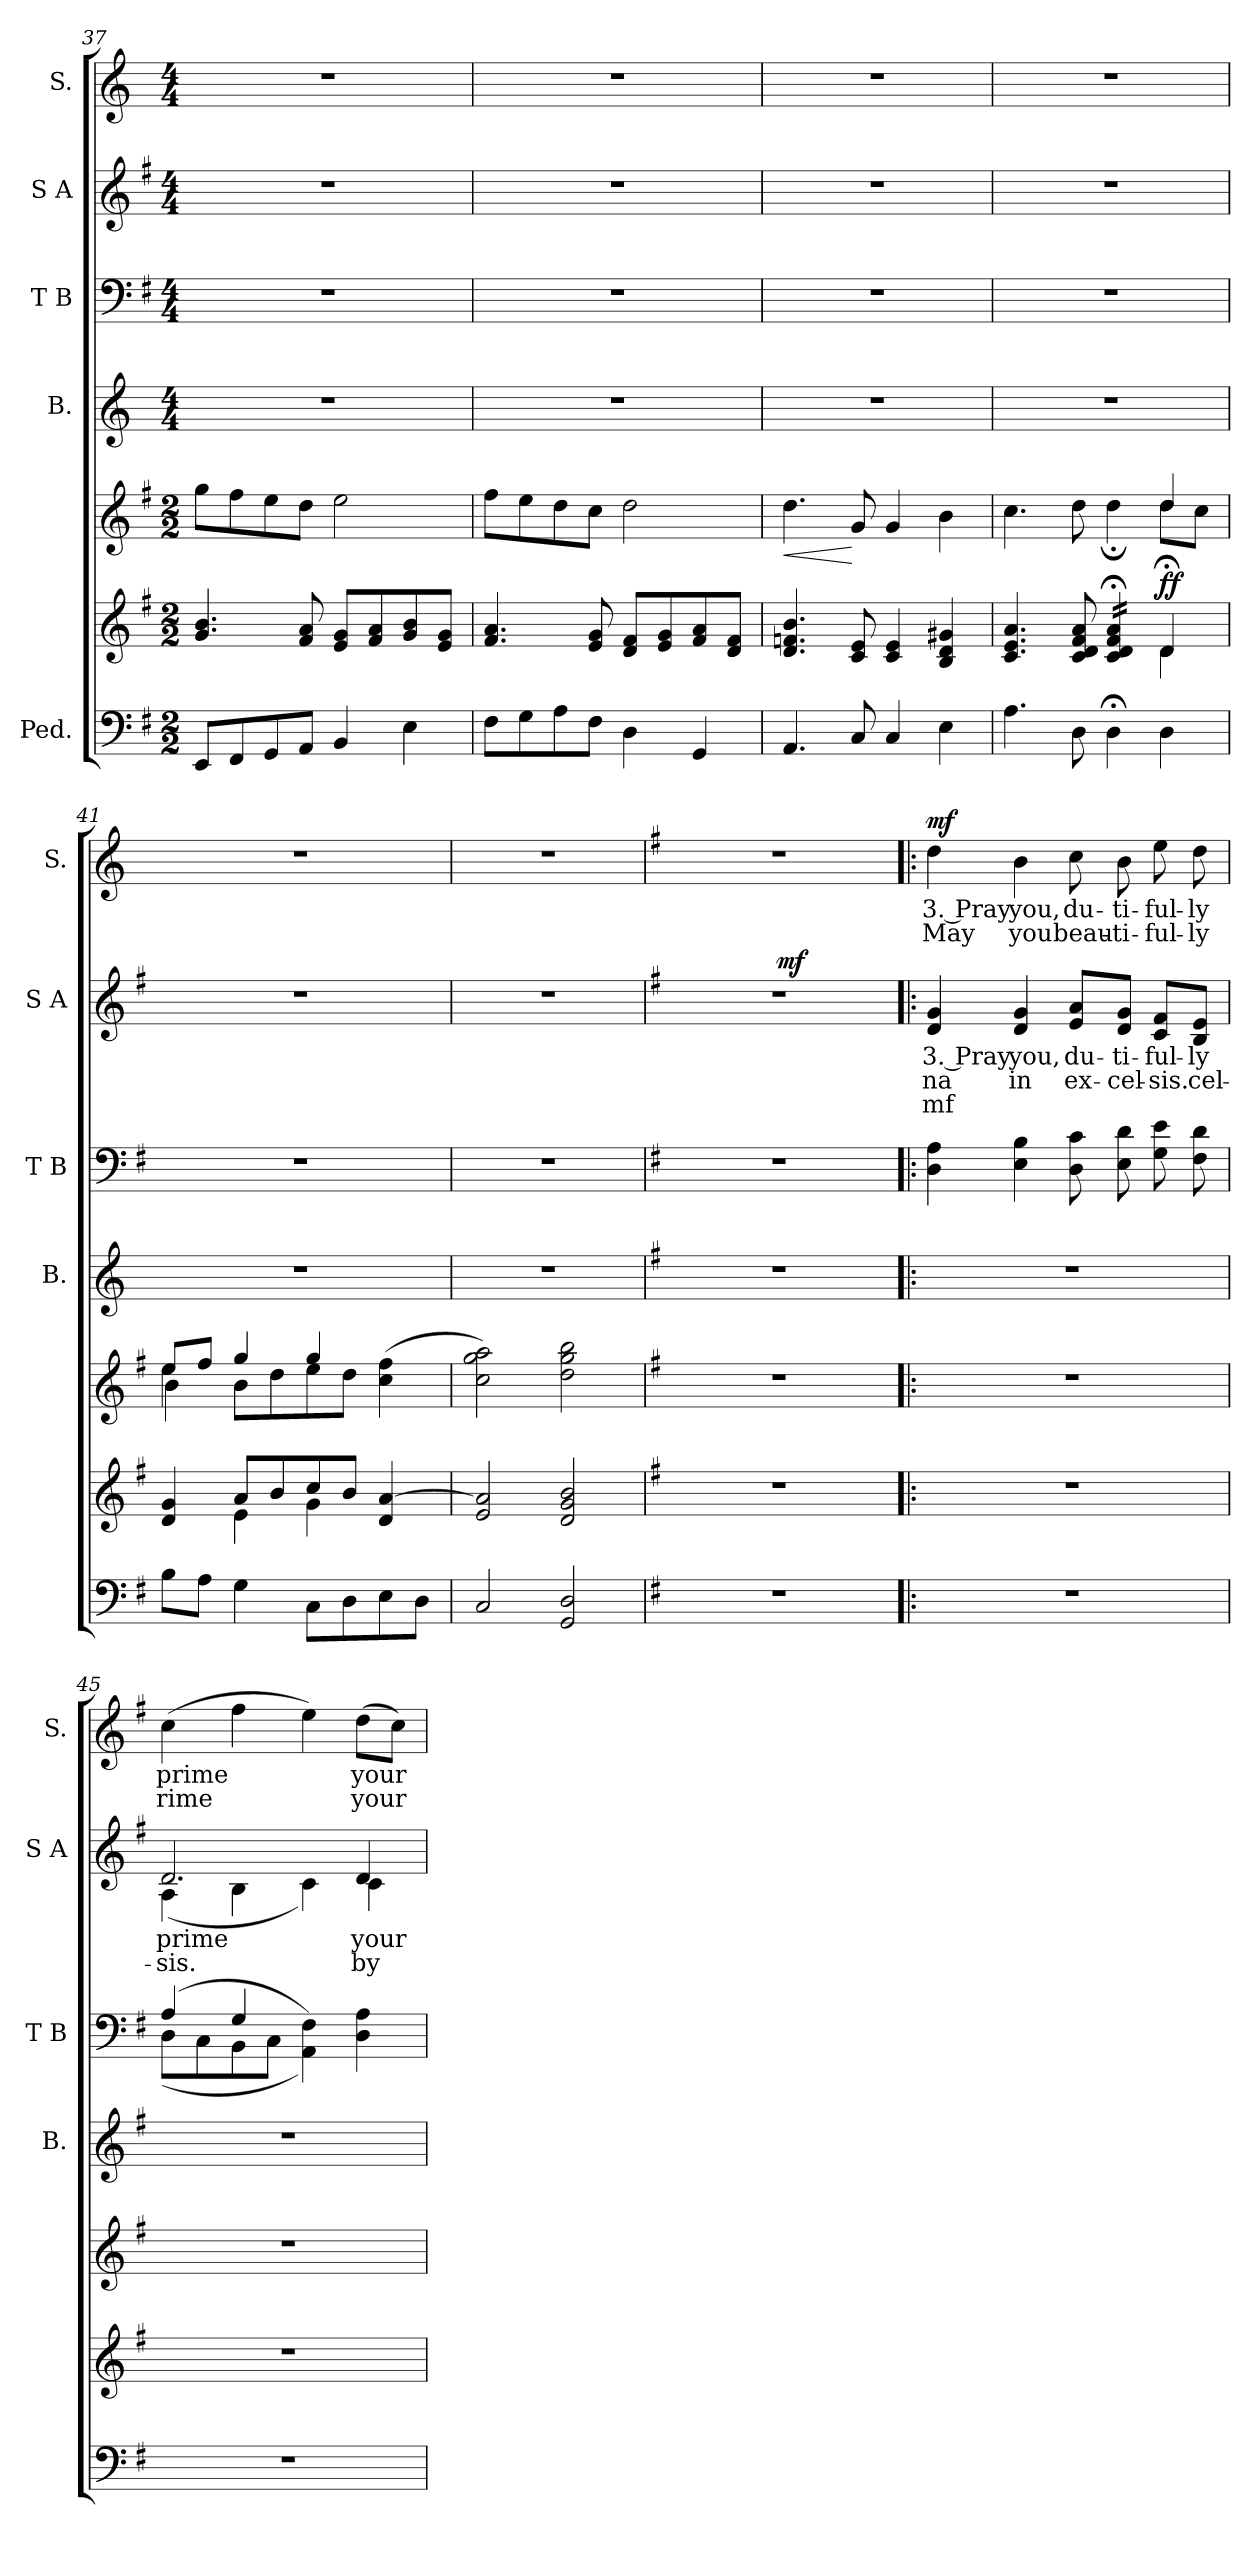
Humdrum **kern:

**kern	**kern	**dynam	**kern	**dynam	**kern	**kern	**kern	**text	**text	**text	**dynam	**kern	**text	**text	**dynam
*part7	*part6	*part6	*part5	*part5	*part4	*part3	*part2	*part2	*part2	*part2	*part2	*part1	*part1	*part1	*part1
*staff7	*staff6	*staff6	*staff5	*staff5	*staff4	*staff3	*staff2	*staff2	*staff2	*staff2	*staff2	*staff1	*staff1	*staff1	*staff1
*I"Ped.	*	*	*	*	*I"B.	*I"T B	*I"S A	*	*	*	*	*I"S.	*	*	*
*	*	*	*	*	*I'B.	*I'T B	*I'S A	*	*	*	*	*I'S.	*	*	*
*clefF4	*clefG2	*	*clefG2	*	*clefG2	*clefF4	*clefG2	*	*	*	*	*clefG2	*	*	*
*k[f#]	*k[f#]	*	*k[f#]	*	*k[]	*k[f#]	*k[f#]	*	*	*	*	*k[]	*	*	*
*G:	*G:	*	*G:	*	*C:	*G:	*G:	*	*	*	*	*C:	*	*	*
*M2/2	*M2/2	*	*M2/2	*	*M4/4	*M4/4	*M4/4	*	*	*	*	*M4/4	*	*	*
=37	=37	=37	=37	=37	=37	=37	=37	=37	=37	=37	=37	=37	=37	=37	=37
8EE/L	4.g/ 4.b/	.	8gg\L	.	1r	1r	1r	.	.	.	.	1r	.	.	.
8FF#/	.	.	8ff#\	.	.	.	.	.	.	.	.	.	.	.	.
8GG/	.	.	8ee\	.	.	.	.	.	.	.	.	.	.	.	.
8AA/J	8f#/ 8a/	.	8dd\J	.	.	.	.	.	.	.	.	.	.	.	.
4BB/	8e/ 8g/L	.	2ee\	.	.	.	.	.	.	.	.	.	.	.	.
.	8f#/ 8a/	.	.	.	.	.	.	.	.	.	.	.	.	.	.
4E\	8g/ 8b/	.	.	.	.	.	.	.	.	.	.	.	.	.	.
.	8e/ 8g/J	.	.	.	.	.	.	.	.	.	.	.	.	.	.
=38	=38	=38	=38	=38	=38	=38	=38	=38	=38	=38	=38	=38	=38	=38	=38
8F#\L	4.f#/ 4.a/	.	8ff#\L	.	1r	1r	1r	.	.	.	.	1r	.	.	.
8G\	.	.	8ee\	.	.	.	.	.	.	.	.	.	.	.	.
8A\	.	.	8dd\	.	.	.	.	.	.	.	.	.	.	.	.
8F#\J	8e/ 8g/	.	8cc\J	.	.	.	.	.	.	.	.	.	.	.	.
4D\	8d/ 8f#/L	.	2dd\	.	.	.	.	.	.	.	.	.	.	.	.
.	8e/ 8g/	.	.	.	.	.	.	.	.	.	.	.	.	.	.
4GG/	8f#/ 8a/	.	.	.	.	.	.	.	.	.	.	.	.	.	.
.	8d/ 8f#/J	.	.	.	.	.	.	.	.	.	.	.	.	.	.
!!LO:LB:g=z
=39	=39	=39	=39	=39	=39	=39	=39	=39	=39	=39	=39	=39	=39	=39	=39
!	!	!	!	!LO:HP:b	!	!	!	!	!	!	!	!	!	!	!
4.AA/	4.d/ 4.fn/ 4.b/	.	4.dd\	<	1r	1r	1r	.	.	.	.	1r	.	.	.
8C/	8c/ 8e/	.	8g/	[	.	.	.	.	.	.	.	.	.	.	.
4C/	4c/ 4e/	.	4g/	.	.	.	.	.	.	.	.	.	.	.	.
4E\	4B/ 4d/ 4g#X/	.	4b\	.	.	.	.	.	.	.	.	.	.	.	.
=40	=40	=40	=40	=40	=40	=40	=40	=40	=40	=40	=40	=40	=40	=40	=40
*	*^	*	*^	*	*	*	*	*	*	*	*	*	*	*	*
4.A\	4.c/ 4.e/ 4.a/	2.ryy	.	2.ryy	4.cc\	.	1r	1r	1r	.	.	.	.	1r	.	.	.
8D\	8c/ 8d/ 8f#/ 8a/	.	.	.	8dd\	.	.	.	.	.	.	.	.	.	.	.	.
*	*tremolo	*	*	*	*	*	*	*	*	*	*	*	*	*	*	*	*
4D;<\	16c/;< 16d/;< 16f#/;< 16a/;<LL	.	.	.	4dd;\	.	.	.	.	.	.	.	.	.	.	.	.
.	16c/;< 16d/;< 16f#/;< 16a/;<	.	.	.	.	.	.	.	.	.	.	.	.	.	.	.	.
.	16c/;< 16d/;< 16f#/;< 16a/;<	.	.	.	.	.	.	.	.	.	.	.	.	.	.	.	.
.	16c/;< 16d/;< 16f#/;< 16a/;<JJ	.	.	.	.	.	.	.	.	.	.	.	.	.	.	.	.
*	*Xtremolo	*	*	*	*	*	*	*	*	*	*	*	*	*	*	*	*
!	!	!	!LO:DY:a	!	!	!	!	!	!	!	!	!	!	!	!	!	!
4D\	4d;</	4d\	ff	4dd/	8dd\L	.	.	.	.	.	.	.	.	.	.	.	.
.	.	.	.	.	8cc\J	.	.	.	.	.	.	.	.	.	.	.	.
=41	=41	=41	=41	=41	=41	=41	=41	=41	=41	=41	=41	=41	=41	=41	=41	=41	=41
*	*	*	*	*	*^	*	*	*	*	*	*	*	*	*	*	*	*
8B\L	4d/ 4g/	4ryy	.	8ee/L	4ee\	4b\	.	1r	1r	1r	.	.	.	.	1r	.	.	.
8A\J	.	.	.	8ff#/J	.	.	.	.	.	.	.	.	.	.	.	.	.	.
4G\	8a/L	4e\	.	4gg/	(8b\L	2.ryy	.	.	.	.	.	.	.	.	.	.	.	.
.	8b/	.	.	.	8dd\	.	.	.	.	.	.	.	.	.	.	.	.	.
8C\L	8cc/	4g\	.	4gg/	8ee\	.	.	.	.	.	.	.	.	.	.	.	.	.
8D\	8b/J	.	.	.	8dd\J	.	.	.	.	.	.	.	.	.	.	.	.	.
8E\	4d/ [>4a/	4ryy	.	4ryy	(4cc\ 4ff#\	.	.	.	.	.	.	.	.	.	.	.	.	.
8D\J	.	.	.	.	.	.	.	.	.	.	.	.	.	.	.	.	.	.
*	*v	*v	*	*	*	*	*	*	*	*	*	*	*	*	*	*	*	*
*	*	*	*v	*v	*v	*	*	*	*	*	*	*	*	*	*	*	*
=42	=42	=42	=42	=42	=42	=42	=42	=42	=42	=42	=42	=42	=42	=42	=42
2C/	2e/ 2a/]	.	2cc\ 2gg\ 2aa\)	.	1r	1r	1r	.	.	.	.	1r	.	.	.
2GG/ 2D/	2d/ 2g/ 2b/	.	2dd\ 2gg\ 2bb\	.	.	.	.	.	.	.	.	.	.	.	.
!!LO:PB:g=z
=43	=43	=43	=43	=43	=43	=43	=43	=43	=43	=43	=43	=43	=43	=43	=43
*	*	*	*	*	*k[f#]	*	*	*	*	*	*	*k[f#]	*	*	*
*	*	*	*	*	*G:	*	*	*	*	*	*	*G:	*	*	*
*	*	*	*	*	*	*	*^	*	*	*	*	*	*	*	*
1r	1r	.	1r	.	1r	1r	1r	4ryy	.	.	.	.	1r	.	.	.
.	.	.	.	.	.	.	.	8ryy	.	.	.	.	.	.	.	.
.	.	.	.	.	.	.	.	32ryy	.	.	.	.	.	.	.	.
!	!	!	!	!	!	!	!	!	!	!	!	!LO:DY:a	!	!	!	!
.	.	.	.	.	.	.	.	2ryy	.	.	.	mf	.	.	.	.
.	.	.	.	.	.	.	.	16.ryy	.	.	.	.	.	.	.	.
=44!|:	=44!|:	=44!|:	=44!|:	=44!|:	=44!|:	=44!|:	=44!|:	=44!|:	=44!|:	=44!|:	=44!|:	=44!|:	=44!|:	=44!|:	=44!|:	=44!|:
!	!	!	!	!	!	!	!	!	!LO:LY:b:rj	!LO:LY:b:rj	!LO:LY:b:rj	!	!	!LO:LY:b:rj	!LO:LY:b:rj	!LO:DY:a
*	*	*	*	*	*	*	*v	*v	*	*	*	*	*	*	*	*
1r	1r	.	1r	.	1r	4D\ 4A\	4d/ 4g/	3. Pray	-na	mf	.	4dd\	3. Pray	May	mf
!	!	!	!	!	!	!	!	!LO:LY:b	!LO:LY:b	!	!	!	!LO:LY:b	!LO:LY:b	!
.	.	.	.	.	.	4E\ 4B\	4d/ 4g/	you,	in	.	.	4b\	you,	you	.
!	!	!	!	!	!	!	!	!LO:LY:b	!LO:LY:b	!	!	!	!LO:LY:b	!LO:LY:b	!
.	.	.	.	.	.	8D\ 8c\	8e/ 8a/L	du-	ex-	.	.	8cc\	du-	beau-	.
!	!	!	!	!	!	!	!	!LO:LY:b	!LO:LY:b	!	!	!	!LO:LY:b	!LO:LY:b	!
.	.	.	.	.	.	8E\ 8d\	8d/ 8g/J	-ti-	-cel-	.	.	8b\	-ti-	-ti-	.
!	!	!	!	!	!	!	!	!LO:LY:b	!LO:LY:b	!	!	!	!LO:LY:b	!LO:LY:b	!
.	.	.	.	.	.	8G\ 8e\	8c/ 8f#/L	-ful-	-sis.	.	.	8ee\	-ful-	-ful-	.
!	!	!	!	!	!	!	!	!LO:LY:b:rj	!LO:LY:b:rj	!	!	!	!LO:LY:b:rj	!LO:LY:b:rj	!
.	.	.	.	.	.	8F#\ 8d\	8B/ 8e/J	-ly	cel-	.	.	8dd\	-ly	-ly	.
=45	=45	=45	=45	=45	=45	=45	=45	=45	=45	=45	=45	=45	=45	=45	=45
*	*	*	*	*	*	*^	*	*	*	*	*	*	*	*	*
!	!	!	!	!	!	!	!	!	!LO:LY:b	!LO:LY:b	!	!	!	!LO:LY:b	!LO:LY:b	!
*	*	*	*	*	*	*	*	*^	*	*	*	*	*	*	*	*
1r	1r	.	1r	.	1r	(4A/	(<8D\L	2.d/	(<4A\	prime	-sis.	.	.	(>4cc\	prime	rime	.
.	.	.	.	.	.	.	8C\	.	.	.	.	.	.	.	.	.	.
.	.	.	.	.	.	4G/	8BB\	.	4B\	.	.	.	.	4ff#\	.	.	.
.	.	.	.	.	.	.	8C\J	.	.	.	.	.	.	.	.	.	.
.	.	.	.	.	.	2ryy	4AA\ 4F#\))	.	4c\)	.	.	.	.	4ee\)	.	.	.
!	!	!	!	!	!	!	!	!	!	!LO:LY:b	!LO:LY:b	!	!	!	!LO:LY:b	!LO:LY:b	!
.	.	.	.	.	.	.	4D\ 4A\	4d/	4c\	your	by	.	.	(>8dd\L	your	your	.
.	.	.	.	.	.	.	.	.	.	.	.	.	.	8cc\J)	.	.	.
*	*	*	*	*	*	*v	*v	*	*	*	*	*	*	*	*	*	*
*	*	*	*	*	*	*	*v	*v	*	*	*	*	*	*	*	*
=	=	=	=	=	=	=	=	=	=	=	=	=	=	=	=
*-	*-	*-	*-	*-	*-	*-	*-	*-	*-	*-	*-	*-	*-	*-	*-
